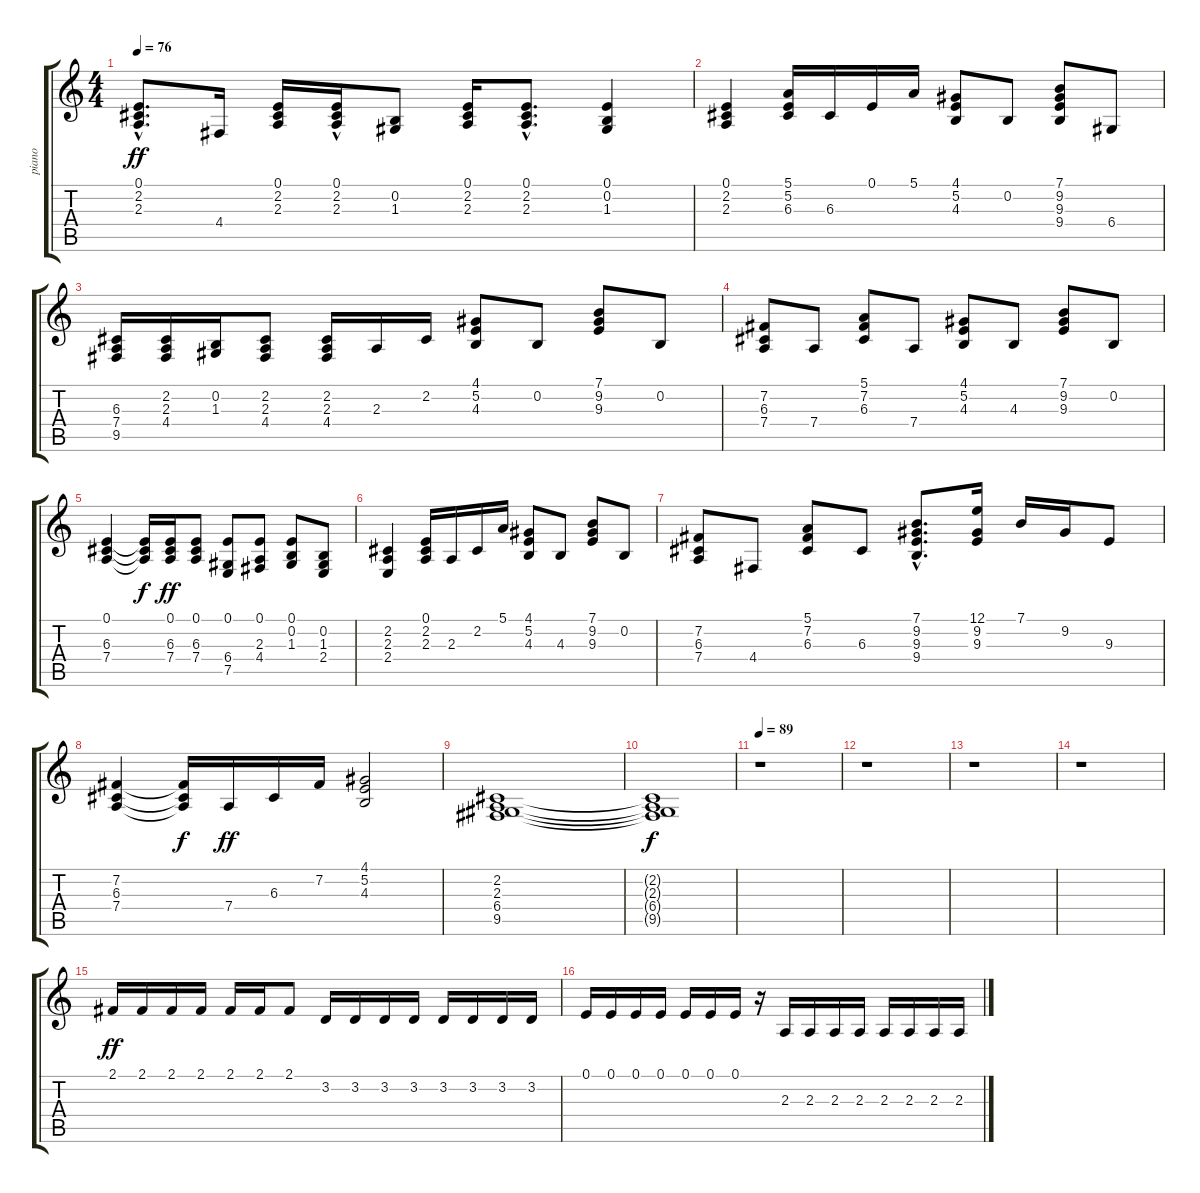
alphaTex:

\track ("piano" "piano") {instrument acousticgrandpiano}
\staff {score tabs}
\tuning (E4 B3 G3 D3 A2 E2) {hide}
\ts (4 4)
\tempo 76
\clef g2
\ks c
(0.1{hac} 2.2{hac} 2.3{hac}).8{d dy ff} 4.4.16 (0.1 2.2 2.3).16 (0.1{hac} 2.2 2.3).16 (0.2 1.3).8 (0.1 2.2 2.3).16 (0.1{hac} 2.2{hac} 2.3{hac}).8{d} (0.1 0.2 1.3).4 |
(0.1 2.2 2.3).4 (5.1 5.2 6.3).16 6.3.16 0.1.16 5.1.16 (4.1 5.2 4.3).8 0.2.8 (7.1 9.2 9.3 9.4).8 6.4.8 |
(6.3 7.4 9.5).16 (2.2 2.3 4.4).16 (0.2 1.3).16 (2.2 2.3 4.4).8 (2.2 2.3 4.4).16 2.3.16 2.2.16 (4.1 5.2 4.3).8 0.2.8 (7.1 9.2 9.3).8 0.2.8 |
(7.2 6.3 7.4).8 7.4.8 (5.1 7.2 6.3).8 7.4.8 (4.1 5.2 4.3).8 4.3.8 (7.1 9.2 9.3).8 0.2.8 |
(0.1 6.3 7.4).4 (0.1{t} 6.3{t} 7.4{t}).16{dy f} (0.1 6.3 7.4).16{dy ff} (0.1 6.3 7.4).8 (0.1 6.4 7.5).8 (0.1 2.3 4.4).8 (0.1 0.2 1.3).8 (0.2 1.3 2.4).8 |
(2.2 2.3 2.4).4 (0.1 2.2 2.3).16 2.3.16 2.2.16 5.1.16 (4.1 5.2 4.3).8 4.3.8 (7.1 9.2 9.3).8 0.2.8 |
(7.2 6.3 7.4).8 4.4.8 (5.1 7.2 6.3).8 6.3.8 (7.1{hac} 9.2{hac} 9.3{hac} 9.4{hac}).8{d} (12.1 9.2 9.3).16 7.1.16 9.2.16 9.3.8 |
(7.2 6.3 7.4).4 (7.2{t} 6.3{t} 7.4{t}).16{dy f} 7.4.16{dy ff} 6.3.16 7.2.16 (4.1 5.2 4.3).2 |
(2.2 2.3 6.4 9.5).1 |
(2.2{t} 2.3{t} 6.4{t} 9.5{t}).1{dy f} |
\tempo 89
r.1 |
r.1 |
r.1 |
r.1 |
2.1.16{dy ff} 2.1.16 2.1.16 2.1.16 2.1.16 2.1.16 2.1.8 3.2.16 3.2.16 3.2.16 3.2.16 3.2.16 3.2.16 3.2.16 3.2.16 |
0.1.16 0.1.16 0.1.16 0.1.16 0.1.16 0.1.16 0.1.16 r.16 2.3.16 2.3.16 2.3.16 2.3.16 2.3.16 2.3.16 2.3.16 2.3.16
